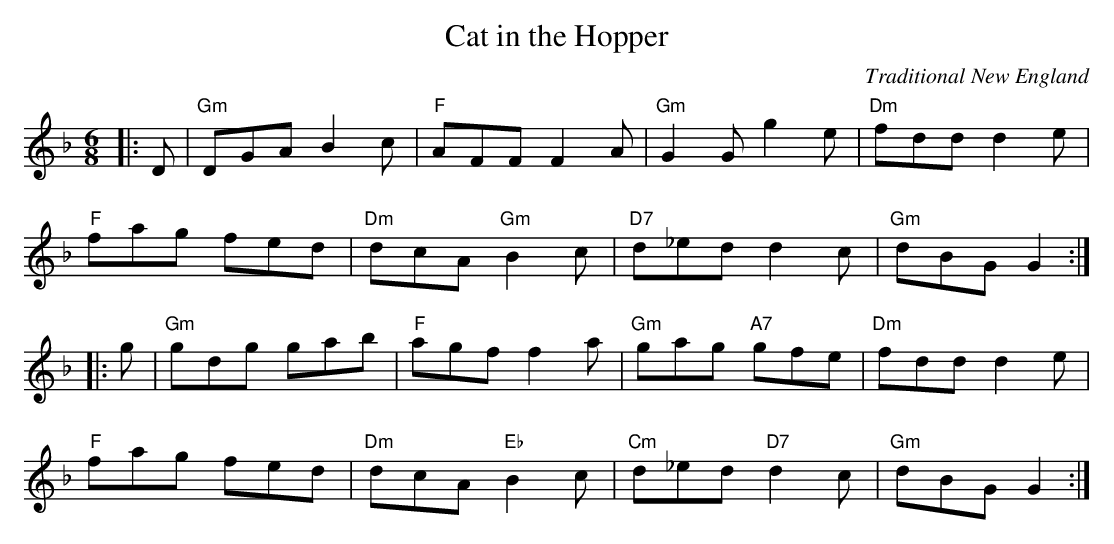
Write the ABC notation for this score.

X:1
T:Cat in the Hopper
M:6/8
O:Traditional New England
L:1/8
K:Gdor
|:D | "Gm"DGA B2c | "F"AFF F2A | "Gm"G2G g2e | "Dm"fdd d2e |
"F"fag fed | "Dm"dcA "Gm"B2c | "D7"d_ed d2c | "Gm"dBG G2 :|
|: g | "Gm"gdg gab | "F"agf f2a | "Gm"gag "A7"gfe | "Dm"fdd d2e |
"F"fag fed | "Dm"dcA "Eb"B2c | "Cm"d_ed "D7"d2c | "Gm"dBG G2 :|
